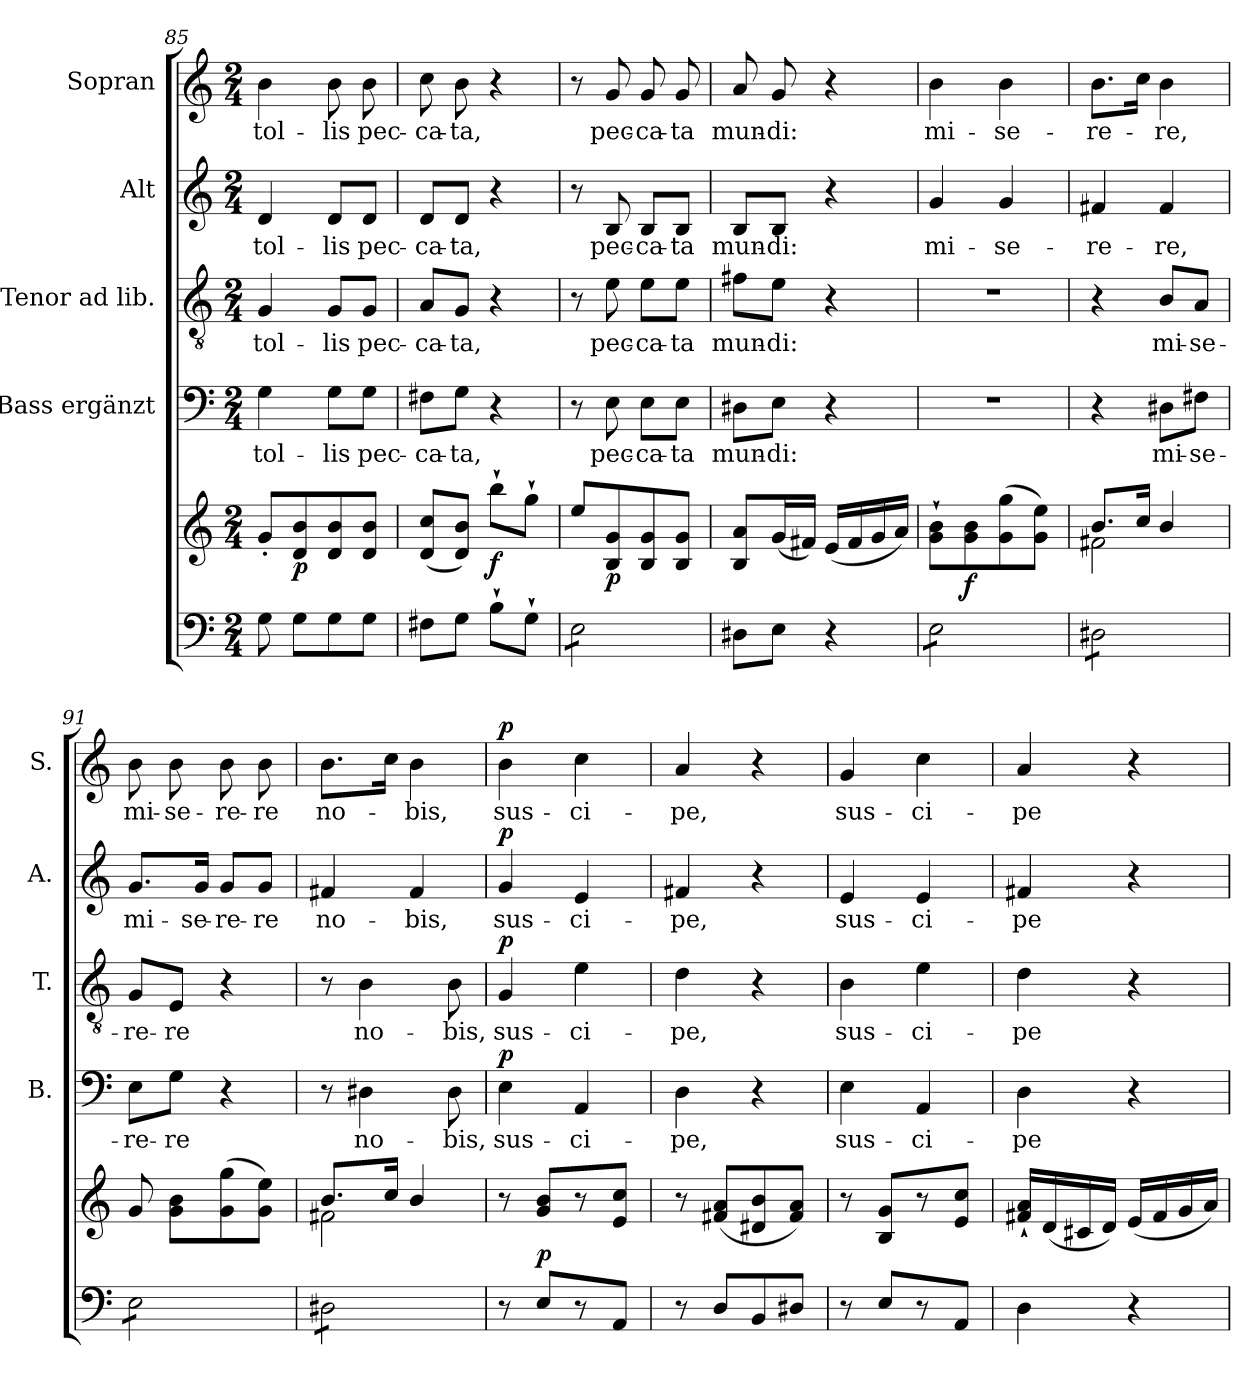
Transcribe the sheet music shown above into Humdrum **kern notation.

**kern	**kern	**dynam	**kern	**text	**dynam	**kern	**text	**dynam	**kern	**text	**dynam	**kern	**text	**dynam
*part5	*part5	*part5	*part4	*part4	*part4	*part3	*part3	*part3	*part2	*part2	*part2	*part1	*part1	*part1
*staff6	*staff5	*staff5/6	*staff4	*staff4	*staff4	*staff3	*staff3	*staff3	*staff2	*staff2	*staff2	*staff1	*staff1	*staff1
*	*	*	*I"Bass ergänzt	*	*	*I"Tenor ad lib.	*	*	*I"Alt	*	*	*I"Sopran	*	*
*	*	*	*I'B.	*	*	*I'T.	*	*	*I'A.	*	*	*I'S.	*	*
!!LO:LB:g=z
*clefF4	*clefG2	*	*clefF4	*	*	*clefGv2	*	*	*clefG2	*	*	*clefG2	*	*
*k[]	*k[]	*	*k[]	*	*	*k[]	*	*	*k[]	*	*	*k[]	*	*
*C:	*C:	*	*C:	*	*	*C:	*	*	*C:	*	*	*C:	*	*
*M2/4	*M2/4	*	*M2/4	*	*	*M2/4	*	*	*M2/4	*	*	*M2/4	*	*
=85	=85	=85	=85	=85	=85	=85	=85	=85	=85	=85	=85	=85	=85	=85
!	!	!	!	!LO:LY:b	!	!	!LO:LY:b	!	!	!LO:LY:b	!	!	!LO:LY:b	!
8G\	8g'</L	.	4G\	tol-	.	4G/	tol-	.	4d/	tol-	.	4b\	tol-	.
!	!	!LO:DY:b	!	!	!	!	!	!	!	!	!	!	!	!
8G\L	8d/ 8b/	p	.	.	.	.	.	.	.	.	.	.	.	.
!	!	!	!	!LO:LY:b	!	!	!LO:LY:b	!	!	!LO:LY:b	!	!	!LO:LY:b	!
8G\	8d/ 8b/	.	8G\L	-lis	.	8G/L	-lis	.	8d/L	-lis	.	8b\	-lis	.
!	!	!	!	!LO:LY:b	!	!	!LO:LY:b	!	!	!LO:LY:b	!	!	!LO:LY:b	!
8G\J	8d/ 8b/J	.	8G\J	pec-	.	8G/J	pec-	.	8d/J	pec-	.	8b\	pec-	.
=86	=86	=86	=86	=86	=86	=86	=86	=86	=86	=86	=86	=86	=86	=86
!	!	!	!	!LO:LY:b	!	!	!LO:LY:b	!	!	!LO:LY:b	!	!	!LO:LY:b	!
8F#X\L	(<8d/ 8cc/L	.	8F#X\L	-ca-	.	8A/L	-ca-	.	8d/L	-ca-	.	8cc\	-ca-	.
!	!	!	!	!LO:LY:b	!	!	!LO:LY:b	!	!	!LO:LY:b	!	!	!LO:LY:b	!
8G\J	8d/ 8b/J)	.	8G\J	-ta,	.	8G/J	-ta,	.	8d/J	-ta,	.	8b\	-ta,	.
!	!	!LO:DY:b	!	!	!	!	!	!	!	!	!	!	!	!
8B`>\L	8bb`>\L	f	4r	.	.	4r	.	.	4r	.	.	4r	.	.
8G`>\J	8gg`>\J	.	.	.	.	.	.	.	.	.	.	.	.	.
=87	=87	=87	=87	=87	=87	=87	=87	=87	=87	=87	=87	=87	=87	=87
*tremolo	*	*	*	*	*	*	*	*	*	*	*	*	*	*
8E\L	8ee/L	.	8r	.	.	8r	.	.	8r	.	.	8r	.	.
!	!	!LO:DY:b	!	!LO:LY:b	!	!	!LO:LY:b	!	!	!LO:LY:b	!	!	!LO:LY:b	!
8E\	8B/ 8g/	p	8E\	pec-	.	8e\	pec-	.	8B/	pec-	.	8g/	pec-	.
!	!	!	!	!LO:LY:b	!	!	!LO:LY:b	!	!	!LO:LY:b	!	!	!LO:LY:b	!
8E\	8B/ 8g/	.	8E\L	-ca-	.	8e\L	-ca-	.	8B/L	-ca-	.	8g/	-ca-	.
!	!	!	!	!LO:LY:b	!	!	!LO:LY:b	!	!	!LO:LY:b	!	!	!LO:LY:b	!
8E\J	8B/ 8g/J	.	8E\J	-ta	.	8e\J	-ta	.	8B/J	-ta	.	8g/	-ta	.
*Xtremolo	*	*	*	*	*	*	*	*	*	*	*	*	*	*
=88	=88	=88	=88	=88	=88	=88	=88	=88	=88	=88	=88	=88	=88	=88
!	!	!	!	!LO:LY:b	!	!	!LO:LY:b	!	!	!LO:LY:b	!	!	!LO:LY:b	!
8D#X\L	8B/ 8a/L	.	8D#X\L	mun-	.	8f#X\L	mun-	.	8B/L	mun-	.	8a/	mun-	.
!	!	!	!	!LO:LY:b	!	!	!LO:LY:b	!	!	!LO:LY:b	!	!	!LO:LY:b	!
8E\J	(<16g/L	.	8E\J	-di:	.	8e\J	-di:	.	8B/J	-di:	.	8g/	-di:	.
.	16f#X/JJ)	.	.	.	.	.	.	.	.	.	.	.	.	.
4r	(<16e/LL	.	4r	.	.	4r	.	.	4r	.	.	4r	.	.
.	16f#/	.	.	.	.	.	.	.	.	.	.	.	.	.
.	16g/	.	.	.	.	.	.	.	.	.	.	.	.	.
.	16a/JJ)	.	.	.	.	.	.	.	.	.	.	.	.	.
=89	=89	=89	=89	=89	=89	=89	=89	=89	=89	=89	=89	=89	=89	=89
!	!	!	!	!	!	!	!	!	!	!LO:LY:b	!	!	!LO:LY:b	!
*tremolo	*	*	*	*	*	*	*	*	*	*	*	*	*	*
8E\L	8g\`> 8b\`>L	.	2r	.	.	2r	.	.	4g/	mi-	.	4b\	mi-	.
!	!	!LO:DY:b	!	!	!	!	!	!	!	!	!	!	!	!
8E\	8g\ 8b\	f	.	.	.	.	.	.	.	.	.	.	.	.
!	!	!	!	!	!	!	!	!	!	!LO:LY:b	!	!	!LO:LY:b	!
8E\	(>8g\ 8gg\	.	.	.	.	.	.	.	4g/	-se-	.	4b\	-se-	.
8E\J	8g\ 8ee\J)	.	.	.	.	.	.	.	.	.	.	.	.	.
=90	=90	=90	=90	=90	=90	=90	=90	=90	=90	=90	=90	=90	=90	=90
*	*^	*	*	*	*	*	*	*	*	*	*	*	*	*
!	!	!	!	!	!	!	!	!	!	!	!LO:LY:b	!	!	!LO:LY:b	!
8D#X\L	8.b/L	2f#X\	.	4r	.	.	4r	.	.	4f#X/	-re-	.	8.b\L	-re-	.
8D#X\	.	.	.	.	.	.	.	.	.	.	.	.	.	.	.
.	16cc/Jk	.	.	.	.	.	.	.	.	.	.	.	16cc\Jk	.	.
!	!	!	!	!	!LO:LY:b	!	!	!LO:LY:b	!	!	!LO:LY:b	!	!	!LO:LY:b	!
8D#X\	4b/	.	.	8D#X\L	mi-	.	8B/L	mi-	.	4f#/	-re,	.	4b\	-re,	.
!	!	!	!	!	!LO:LY:b	!	!	!LO:LY:b	!	!	!	!	!	!	!
8D#X\J	.	.	.	8F#X\J	-se-	.	8A/J	-se-	.	.	.	.	.	.	.
*	*v	*v	*	*	*	*	*	*	*	*	*	*	*	*	*
=91	=91	=91	=91	=91	=91	=91	=91	=91	=91	=91	=91	=91	=91	=91
!	!	!	!	!LO:LY:b	!	!	!LO:LY:b	!	!	!LO:LY:b	!	!	!LO:LY:b	!
8E\L	8g/	.	8E\L	-re-	.	8G/L	-re-	.	8.g/L	mi-	.	8b\	mi-	.
!	!	!	!	!LO:LY:b	!	!	!LO:LY:b	!	!	!	!	!	!LO:LY:b	!
8E\	8g\ 8b\L	.	8G\J	-re	.	8E/J	-re	.	.	.	.	8b\	-se-	.
!	!	!	!	!	!	!	!	!	!	!LO:LY:b	!	!	!	!
.	.	.	.	.	.	.	.	.	16g/Jk	-se-	.	.	.	.
!	!	!	!	!	!	!	!	!	!	!LO:LY:b	!	!	!LO:LY:b	!
8E\	(>8g\ 8gg\	.	4r	.	.	4r	.	.	8g/L	-re-	.	8b\	-re-	.
!	!	!	!	!	!	!	!	!	!	!LO:LY:b	!	!	!LO:LY:b	!
8E\J	8g\ 8ee\J)	.	.	.	.	.	.	.	8g/J	-re	.	8b\	-re	.
!!LO:PB:g=z
=92	=92	=92	=92	=92	=92	=92	=92	=92	=92	=92	=92	=92	=92	=92
*	*^	*	*	*	*	*	*	*	*	*	*	*	*	*
!	!	!	!	!	!	!	!	!	!	!	!LO:LY:b	!	!	!LO:LY:b	!
8D#X\L	8.b/L	2f#X\	.	8r	.	.	8r	.	.	4f#X/	no-	.	8.b\L	no-	.
!	!	!	!	!	!LO:LY:b	!	!	!LO:LY:b	!	!	!	!	!	!	!
8D#X\	.	.	.	4D#X\	no-	.	4B\	no-	.	.	.	.	.	.	.
.	16cc/Jk	.	.	.	.	.	.	.	.	.	.	.	16cc\Jk	.	.
!	!	!	!	!	!	!	!	!	!	!	!LO:LY:b	!	!	!LO:LY:b	!
8D#X\	4b/	.	.	.	.	.	.	.	.	4f#/	-bis,	.	4b\	-bis,	.
!	!	!	!	!	!LO:LY:b	!	!	!LO:LY:b	!	!	!	!	!	!	!
8D#X\J	.	.	.	8D#\	-bis,	.	8B\	-bis,	.	.	.	.	.	.	.
*Xtremolo	*	*	*	*	*	*	*	*	*	*	*	*	*	*	*
*	*v	*v	*	*	*	*	*	*	*	*	*	*	*	*	*
=93	=93	=93	=93	=93	=93	=93	=93	=93	=93	=93	=93	=93	=93	=93
!	!	!	!	!LO:LY:b	!LO:DY:a	!	!LO:LY:b	!LO:DY:a	!	!LO:LY:b	!LO:DY:a	!	!LO:LY:b	!LO:DY:a
8r	8r	.	4E\	sus-	p	4G/	sus-	p	4g/	sus-	p	4b\	sus-	p
!	!	!LO:DY:a=2	!	!	!	!	!	!	!	!	!	!	!	!
8E/L	8g/ 8b/L	p	.	.	.	.	.	.	.	.	.	.	.	.
!	!	!	!	!LO:LY:b	!	!	!LO:LY:b	!	!	!LO:LY:b	!	!	!LO:LY:b	!
8r	8r	.	4AA/	-ci-	.	4e\	-ci-	.	4e/	-ci-	.	4cc\	-ci-	.
8AA/J	8e/ 8cc/J	.	.	.	.	.	.	.	.	.	.	.	.	.
=94	=94	=94	=94	=94	=94	=94	=94	=94	=94	=94	=94	=94	=94	=94
!	!	!	!	!LO:LY:b	!	!	!LO:LY:b	!	!	!LO:LY:b	!	!	!LO:LY:b	!
8r	8r	.	4D\	-pe,	.	4d\	-pe,	.	4f#X/	-pe,	.	4a/	-pe,	.
8D/L	(<8f#X/ 8a/L	.	.	.	.	.	.	.	.	.	.	.	.	.
8BB/	8d#X/ 8b/	.	4r	.	.	4r	.	.	4r	.	.	4r	.	.
8D#X/J	8f#/ 8a/J)	.	.	.	.	.	.	.	.	.	.	.	.	.
=95	=95	=95	=95	=95	=95	=95	=95	=95	=95	=95	=95	=95	=95	=95
!	!	!	!	!LO:LY:b	!	!	!LO:LY:b	!	!	!LO:LY:b	!	!	!LO:LY:b	!
8r	8r	.	4E\	sus-	.	4B\	sus-	.	4e/	sus-	.	4g/	sus-	.
8E/L	8B/ 8g/L	.	.	.	.	.	.	.	.	.	.	.	.	.
!	!	!	!	!LO:LY:b	!	!	!LO:LY:b	!	!	!LO:LY:b	!	!	!LO:LY:b	!
8r	8r	.	4AA/	-ci-	.	4e\	-ci-	.	4e/	-ci-	.	4cc\	-ci-	.
8AA/J	8e/ 8cc/J	.	.	.	.	.	.	.	.	.	.	.	.	.
=96	=96	=96	=96	=96	=96	=96	=96	=96	=96	=96	=96	=96	=96	=96
!	!	!	!	!LO:LY:b	!	!	!LO:LY:b	!	!	!LO:LY:b	!	!	!LO:LY:b	!
4D\	16f#X/`< 16a/`<LL	.	4D\	-pe	.	4d\	-pe	.	4f#X/	-pe	.	4a/	-pe	.
.	(<16d/	.	.	.	.	.	.	.	.	.	.	.	.	.
.	16c#X/	.	.	.	.	.	.	.	.	.	.	.	.	.
.	16d/JJ)	.	.	.	.	.	.	.	.	.	.	.	.	.
4r	(<16e/LL	.	4r	.	.	4r	.	.	4r	.	.	4r	.	.
.	16f#/	.	.	.	.	.	.	.	.	.	.	.	.	.
.	16g/	.	.	.	.	.	.	.	.	.	.	.	.	.
.	16a/JJ)	.	.	.	.	.	.	.	.	.	.	.	.	.
=	=	=	=	=	=	=	=	=	=	=	=	=	=	=
*-	*-	*-	*-	*-	*-	*-	*-	*-	*-	*-	*-	*-	*-	*-
